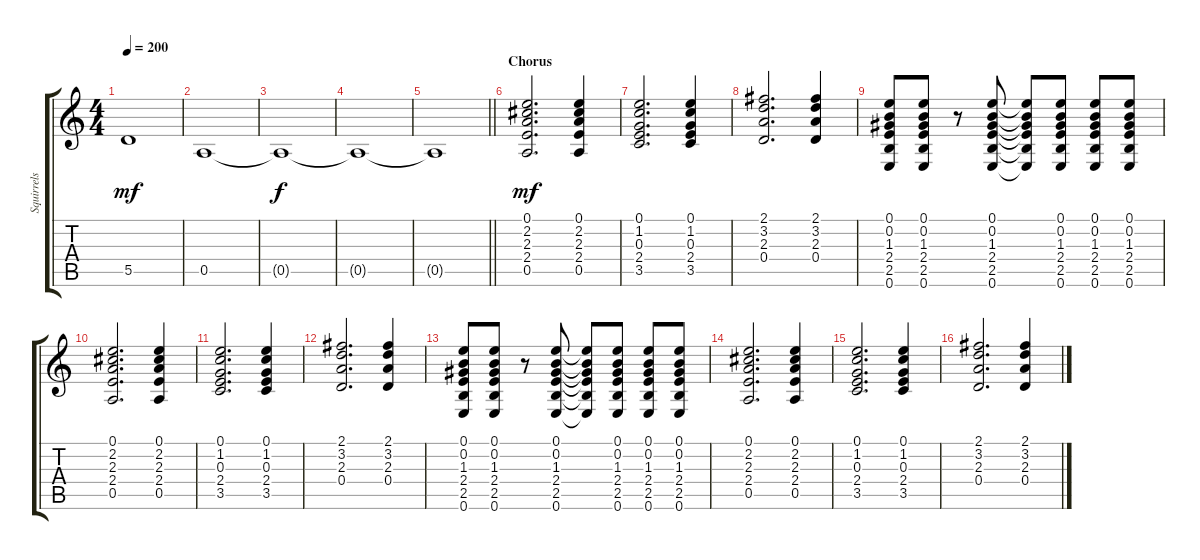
\track ("Squirrels" "Squirrels") {instrument distortionguitar}
\staff {score tabs}
\tuning (E4 B3 G3 D3 A2 E2) {hide}
\ts (4 4)
\tempo 200
\clef g2
\ks c
5.5.1{dy mf} |
0.5.1 |
0.5{t}.1{dy f} |
0.5{t}.1 |
\barLineRight lightlight
0.5{t}.1 |
\section ("" "Chorus")
(0.1 2.2 2.3 2.4 0.5).2{d dy mf} (0.1 2.2 2.3 2.4 0.5).4 |
(0.1 1.2 0.3 2.4 3.5).2{d} (0.1 1.2 0.3 2.4 3.5).4 |
(2.1 3.2 2.3 0.4).2{d} (2.1 3.2 2.3 0.4).4 |
(0.1 0.2 1.3 2.4 2.5 0.6).8 (0.1 0.2 1.3 2.4 2.5 0.6).8 r.8 (0.1 0.2 1.3 2.4 2.5 0.6).8 (0.1{t} 0.2{t} 1.3{t} 2.4{t} 2.5{t} 0.6{t}).8 (0.1 0.2 1.3 2.4 2.5 0.6).8 (0.1 0.2 1.3 2.4 2.5 0.6).8 (0.1 0.2 1.3 2.4 2.5 0.6).8 |
(0.1 2.2 2.3 2.4 0.5).2{d} (0.1 2.2 2.3 2.4 0.5).4 |
(0.1 1.2 0.3 2.4 3.5).2{d} (0.1 1.2 0.3 2.4 3.5).4 |
(2.1 3.2 2.3 0.4).2{d} (2.1 3.2 2.3 0.4).4 |
(0.1 0.2 1.3 2.4 2.5 0.6).8 (0.1 0.2 1.3 2.4 2.5 0.6).8 r.8 (0.1 0.2 1.3 2.4 2.5 0.6).8 (0.1{t} 0.2{t} 1.3{t} 2.4{t} 2.5{t} 0.6{t}).8 (0.1 0.2 1.3 2.4 2.5 0.6).8 (0.1 0.2 1.3 2.4 2.5 0.6).8 (0.1 0.2 1.3 2.4 2.5 0.6).8 |
(0.1 2.2 2.3 2.4 0.5).2{d} (0.1 2.2 2.3 2.4 0.5).4 |
(0.1 1.2 0.3 2.4 3.5).2{d} (0.1 1.2 0.3 2.4 3.5).4 |
(2.1 3.2 2.3 0.4).2{d} (2.1 3.2 2.3 0.4).4
